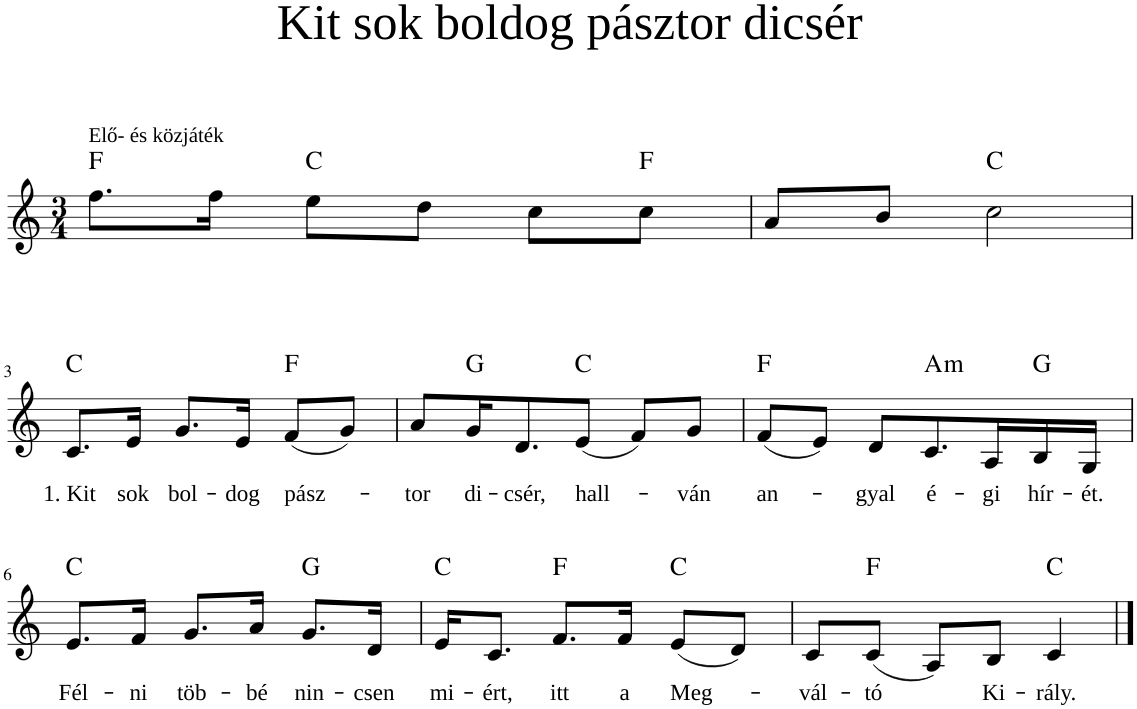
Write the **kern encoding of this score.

**kern	**text	**harte
*part1	*part1	*part1
*staff1	*staff1	*
*I"Piano	*	*
*I'Pno	*	*
*clefG2	*	*
*k[]	*	*
*M3/4	*	*
=1	=1	=1
!LO:TX:a:t=Elő- és közjáték	!	!
8.ff\L	.	F:maj
16ff\Jk	.	.
8ee\L	.	C:maj
8dd\J	.	.
8cc\L	.	.
8cc\J	.	F:maj
=2	=2	=2
8a/L	.	.
8b/J	.	.
2cc\	.	C:maj
!!LO:LB:g=z
=3	=3	=3
!	!LO:LY:b	!
8.c/L	1. Kit	C:maj
!	!LO:LY:b	!
16e/Jk	sok	.
!	!LO:LY:b	!
8.g/L	bol-	.
!	!LO:LY:b	!
16e/Jk	-dog	.
!	!LO:LY:b	!
(8f/L	pász-	F:maj
8g/J)	.	.
=4	=4	=4
!	!LO:LY:b	!
8a/L	-tor	.
!	!LO:LY:b	!
16g/K	di-	G:maj
!	!LO:LY:b	!
8.d/	-csér,	.
!	!LO:LY:b	!
(8e/J	hall-	C:maj
8f/L)	.	.
!	!LO:LY:b	!
8g/J	-ván	.
=5	=5	=5
!	!LO:LY:b	!
(8f/L	an-	F:maj
8e/J)	.	.
!	!LO:LY:b	!
8d/L	-gyal	.
!	!LO:LY:b	!LO:H:kt=m
8.c/	é-	A:min
!	!LO:LY:b	!
16A/L	-gi	.
!	!LO:LY:b	!
16B/	hír-	G:maj
!	!LO:LY:b	!
16G/JJ	-ét.	.
!!LO:LB:g=z
=6	=6	=6
!	!LO:LY:b	!
8.e/L	Fél-	C:maj
!	!LO:LY:b	!
16f/Jk	-ni	.
!	!LO:LY:b	!
8.g/L	töb-	.
!	!LO:LY:b	!
16a/Jk	-bé	.
!	!LO:LY:b	!
8.g/L	nin-	G:maj
!	!LO:LY:b	!
16d/Jk	-csen	.
=7	=7	=7
!	!LO:LY:b	!
16e/KL	mi-	C:maj
!	!LO:LY:b	!
8.c/J	-ért,	.
!	!LO:LY:b	!
8.f/L	itt	F:maj
!	!LO:LY:b	!
16f/Jk	a	.
!	!LO:LY:b	!
(8e/L	Meg-	C:maj
8d/J)	.	.
=8	=8	=8
!	!LO:LY:b	!
8c/L	-vál-	.
!	!LO:LY:b	!
(8c/J	-tó	F:maj
8A/L)	.	.
!	!LO:LY:b	!
8B/J	-Ki-	.
!	!LO:LY:b	!
4c/	-rály.	C:maj
==	==	==
*-	*-	*-
